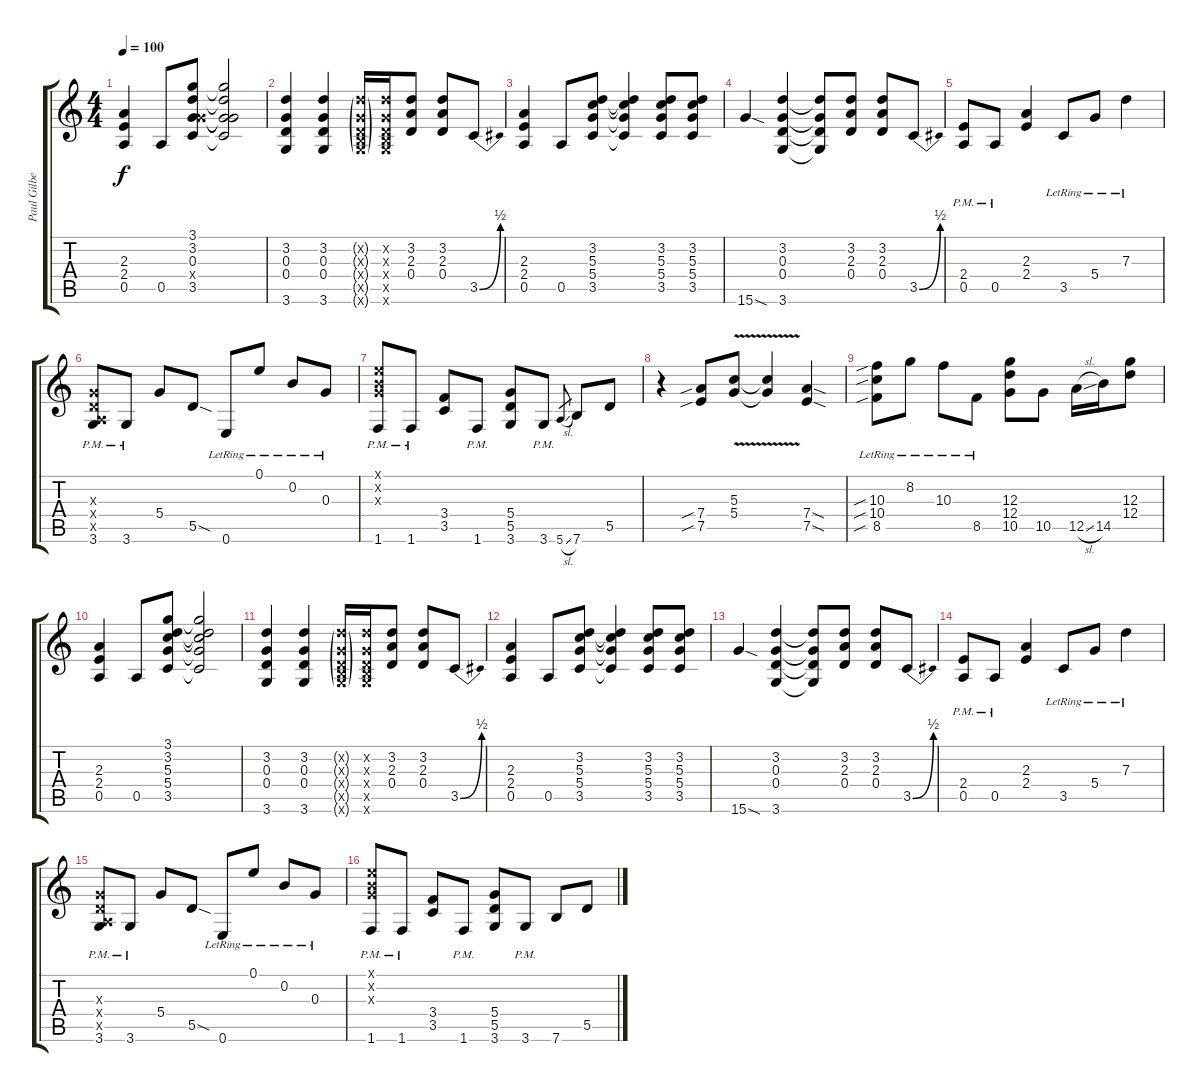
\track ("Paul Gilbert" "Paul Gilbe") {instrument overdrivenguitar}
\staff {score tabs}
\tuning (E4 B3 G3 D3 A2 E2) {hide}
\ts (4 4)
\tempo 100
\clef g2
\ks c
(2.3 2.4 0.5).4{dy f} 0.5.8 (3.1 3.2 0.3 5.4{x} 3.5).8 (3.1{t} 3.2{t} 0.3{t} 5.4{t} 3.5{t}).2 |
(3.2 0.3 0.4 3.6).4 (3.2 0.3 0.4 3.6).4 (3.2{g x} 0.3{g x} 0.4{g x} 2.5{g x} 3.6{g x}).16 (3.2{x} 0.3{x} 0.4{x} 2.5{x} 3.6{x}).16 (3.2 2.3 0.4).8 (3.2 2.3 0.4).8 3.5{be (bend 0 0 60 2)}.8 |
(2.3 2.4 0.5).4 0.5.8 (3.2 5.3 5.4 3.5).8 (3.2{t} 5.3{t} 5.4{t} 3.5{t}).4 (3.2 5.3 5.4 3.5).8 (3.2 5.3 5.4 3.5).8 |
15.6{sod}.4 (3.2 0.3 0.4 3.6).4 (3.2{t} 0.3{t} 0.4{t} 3.6{t}).8 (3.2 2.3 0.4).8 (3.2 2.3 0.4).8 3.5{be (bend 0 0 60 2)}.8 |
(2.4{pm} 0.5{pm}).8 0.5{pm}.8 (2.3 2.4).4 3.5{lr}.8 5.4{lr}.8 7.3{lr}.4 |
(0.3{x} 0.4{x} 0.5{x} 3.6{pm}).8 3.6{pm}.8 5.4.8 5.5{sod}.8 0.6{lr}.8 0.1{lr}.8 0.2{lr}.8 0.3{lr}.8 |
(0.1{x} 0.2{x} 0.3{x} 1.6{pm}).8 1.6{pm}.8 (3.4 3.5).8 1.6{pm}.8 (5.4 5.5 3.6).8 3.6{pm}.8 5.6{sl}.8{gr} 7.6.8 5.5.8 |
r.4 (7.4{sib} 7.5{sib}).8 (5.3{v} 5.4{v}).8 (5.3{v t} 5.4{v t}).4 (7.4{sod} 7.5{sod}).4 |
(10.3{sib lr} 10.4{sib lr} 8.5{sib lr}).8 8.2{lr}.8 10.3{lr}.8 8.5{lr}.8 (12.3 12.4 10.5).8 10.5.8 12.5{sl}.16 14.5.16 (12.3 12.4).8 |
(2.3 2.4 0.5).4 0.5.8 (3.1 3.2 5.3 5.4 3.5).8 (3.1{t} 3.2{t} 5.3{t} 5.4{t} 3.5{t}).2 |
(3.2 0.3 0.4 3.6).4 (3.2 0.3 0.4 3.6).4 (3.2{g x} 0.3{g x} 0.4{g x} 2.5{g x} 3.6{g x}).16 (3.2{x} 0.3{x} 0.4{x} 2.5{x} 3.6{x}).16 (3.2 2.3 0.4).8 (3.2 2.3 0.4).8 3.5{be (bend 0 0 60 2)}.8 |
(2.3 2.4 0.5).4 0.5.8 (3.2 5.3 5.4 3.5).8 (3.2{t} 5.3{t} 5.4{t} 3.5{t}).4 (3.2 5.3 5.4 3.5).8 (3.2 5.3 5.4 3.5).8 |
15.6{sod}.4 (3.2 0.3 0.4 3.6).4 (3.2{t} 0.3{t} 0.4{t} 3.6{t}).8 (3.2 2.3 0.4).8 (3.2 2.3 0.4).8 3.5{be (bend 0 0 60 2)}.8 |
(2.4{pm} 0.5{pm}).8 0.5{pm}.8 (2.3 2.4).4 3.5{lr}.8 5.4{lr}.8 7.3{lr}.4 |
(0.3{x} 0.4{x} 0.5{x} 3.6{pm}).8 3.6{pm}.8 5.4.8 5.5{sod}.8 0.6{lr}.8 0.1{lr}.8 0.2{lr}.8 0.3{lr}.8 |
(0.1{x} 0.2{x} 0.3{x} 1.6{pm}).8 1.6{pm}.8 (3.4 3.5).8 1.6{pm}.8 (5.4 5.5 3.6).8 3.6{pm}.8 7.6.8 5.5.8
